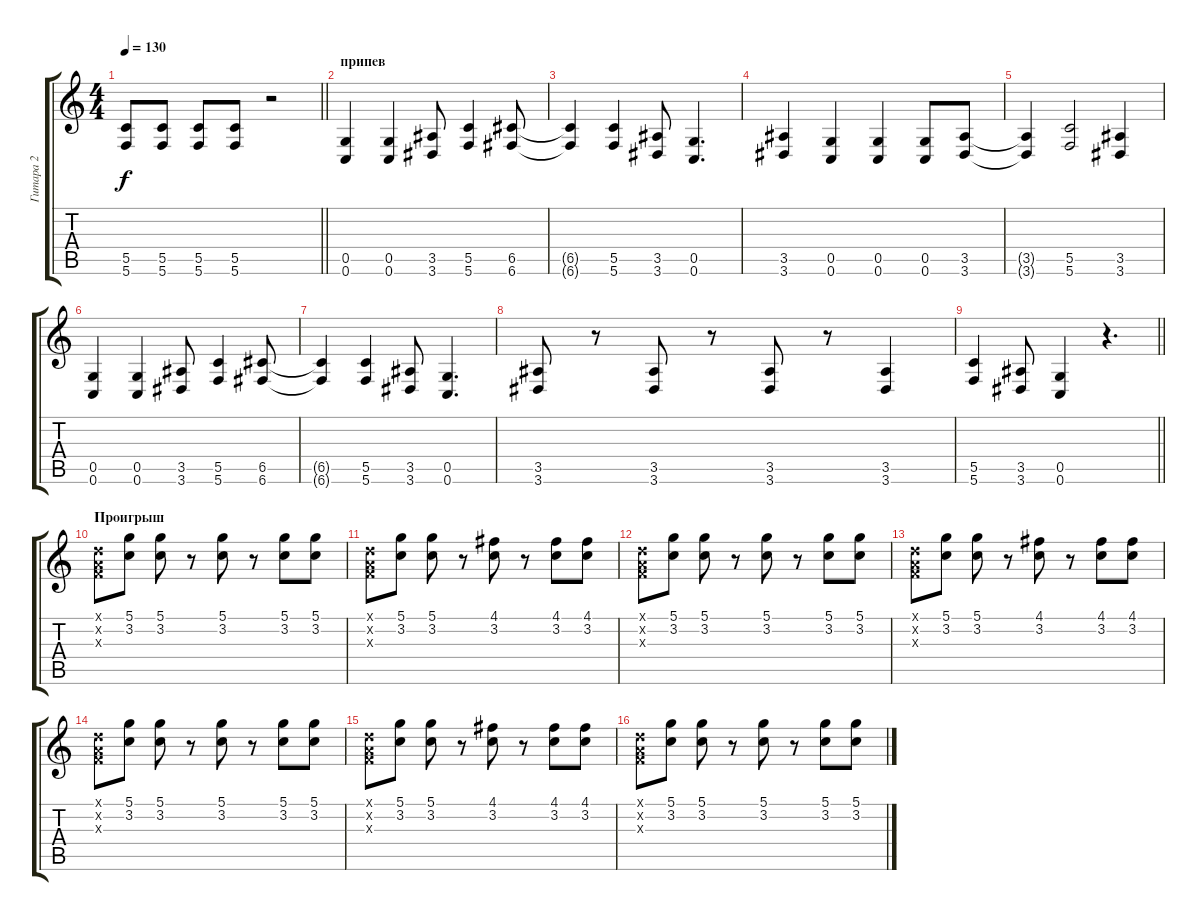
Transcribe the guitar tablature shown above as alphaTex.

\track ("Гитара 2" "Гитара 2") {instrument distortionguitar}
\staff {score tabs}
\tuning (D4 A3 F3 C3 G2 C2) {hide}
\ts (4 4)
\tempo 130
\clef g2
\barLineRight lightlight
\ks c
(5.5 5.6).8{dy f} (5.5 5.6).8 (5.5 5.6).8 (5.5 5.6).8 r.2 |
\section ("" "припев")
(0.5 0.6).4 (0.5 0.6).4 (3.5 3.6).8 (5.5 5.6).4 (6.5 6.6).8 |
(6.5{t} 6.6{t}).4 (5.5 5.6).4 (3.5 3.6).8 (0.5 0.6).4{d} |
(3.5 3.6).4 (0.5 0.6).4 (0.5 0.6).4 (0.5 0.6).8 (3.5 3.6).8 |
(3.5{t} 3.6{t}).4 (5.5 5.6).2 (3.5 3.6).4 |
(0.5 0.6).4 (0.5 0.6).4 (3.5 3.6).8 (5.5 5.6).4 (6.5 6.6).8 |
(6.5{t} 6.6{t}).4 (5.5 5.6).4 (3.5 3.6).8 (0.5 0.6).4{d} |
(3.5 3.6).8 r.8 (3.5 3.6).8 r.8 (3.5 3.6).8 r.8 (3.5 3.6).4 |
\barLineRight lightlight
(5.5 5.6).4 (3.5 3.6).8 (0.5 0.6).4 r.4{d} |
\section ("" "Проигрыш")
(0.1{x} 0.2{x} 0.3{x}).8 (5.1 3.2).8 (5.1 3.2).8 r.8 (5.1 3.2).8 r.8 (5.1 3.2).8 (5.1 3.2).8 |
(0.1{x} 0.2{x} 0.3{x}).8 (5.1 3.2).8 (5.1 3.2).8 r.8 (4.1 3.2).8 r.8 (4.1 3.2).8 (4.1 3.2).8 |
(0.1{x} 0.2{x} 0.3{x}).8 (5.1 3.2).8 (5.1 3.2).8 r.8 (5.1 3.2).8 r.8 (5.1 3.2).8 (5.1 3.2).8 |
(0.1{x} 0.2{x} 0.3{x}).8 (5.1 3.2).8 (5.1 3.2).8 r.8 (4.1 3.2).8 r.8 (4.1 3.2).8 (4.1 3.2).8 |
(0.1{x} 0.2{x} 0.3{x}).8 (5.1 3.2).8 (5.1 3.2).8 r.8 (5.1 3.2).8 r.8 (5.1 3.2).8 (5.1 3.2).8 |
(0.1{x} 0.2{x} 0.3{x}).8 (5.1 3.2).8 (5.1 3.2).8 r.8 (4.1 3.2).8 r.8 (4.1 3.2).8 (4.1 3.2).8 |
(0.1{x} 0.2{x} 0.3{x}).8 (5.1 3.2).8 (5.1 3.2).8 r.8 (5.1 3.2).8 r.8 (5.1 3.2).8 (5.1 3.2).8
